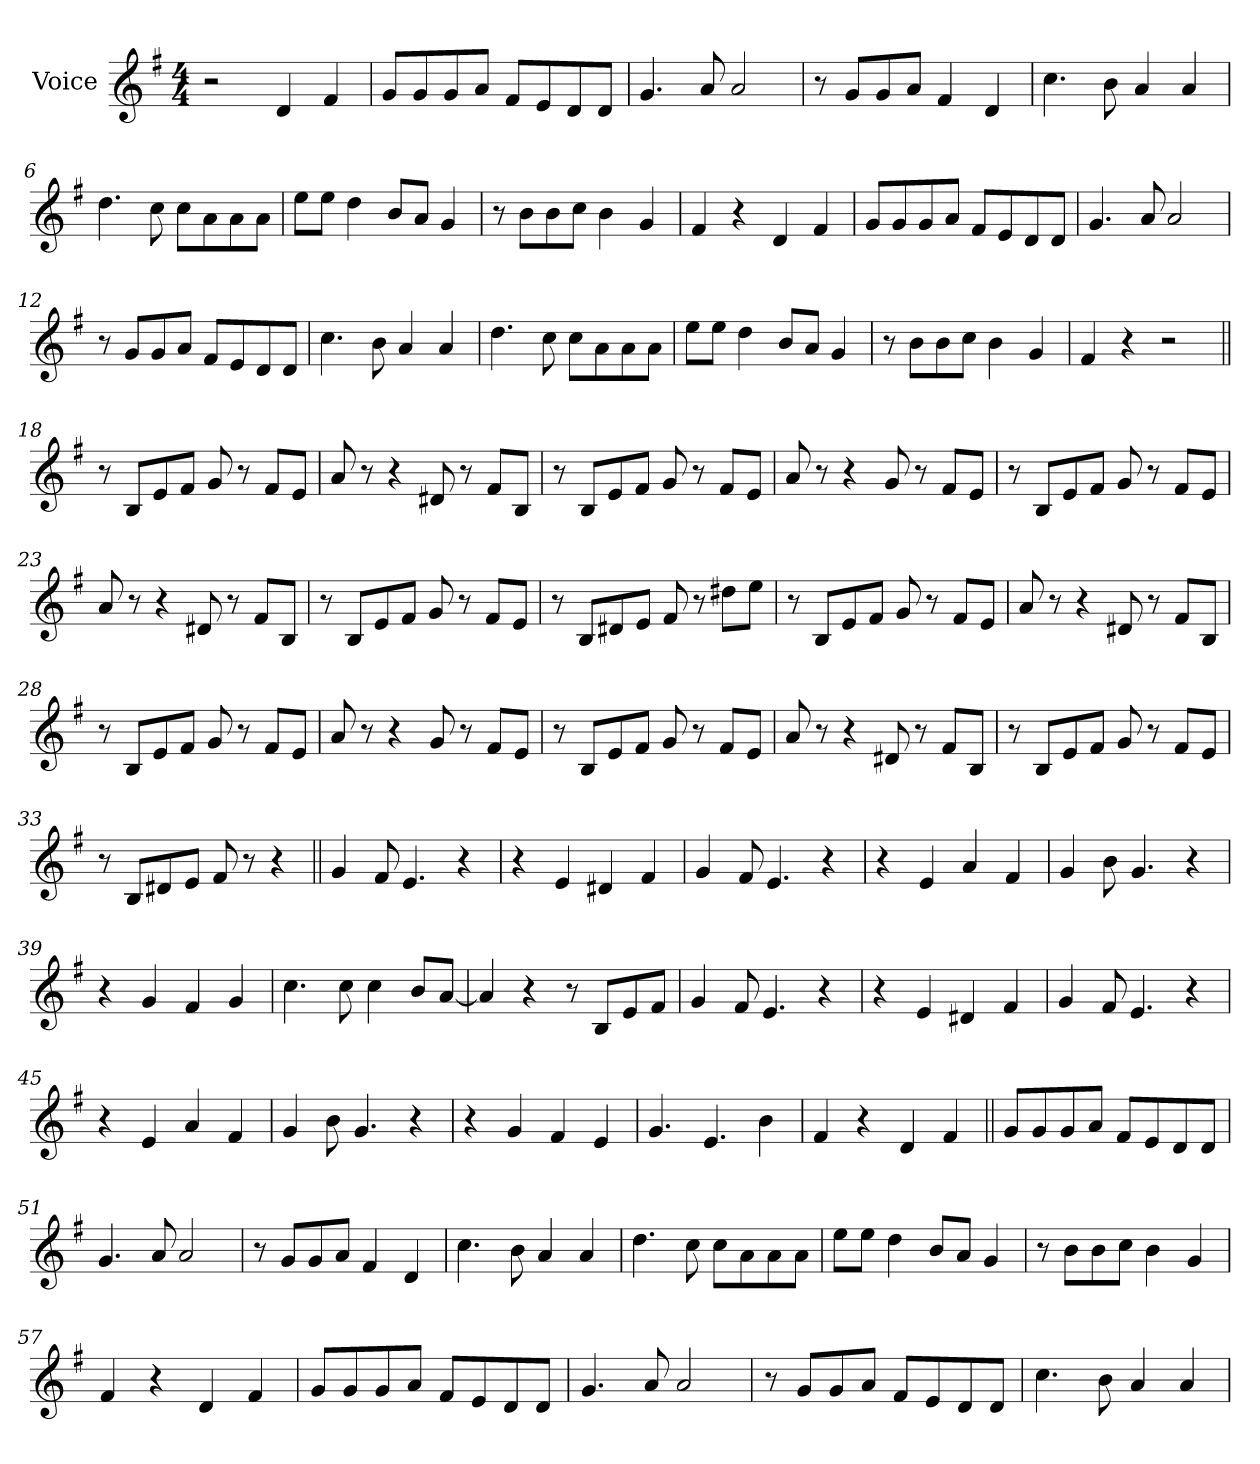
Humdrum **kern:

**kern
*part1
*staff1
*I"Voice
*I'Vc.
*clefG2
*k[f#]
*M4/4
*MM140
=1
2r
4d
4f#
=2
8gL
8g
8g
8aJ
8f#L
8e
8d
8dJ
=3
4.g
8a
2a
=4
8r
8gL
8g
8aJ
4f#
4d
=5
4.cc
8b
4a
4a
=6
4.dd
8cc
8ccL
8a
8a
8aJ
=7
8eeL
8eeJ
4dd
8bL
8aJ
4g
=8
8r
8bL
8b
8ccJ
4b
4g
=9
4f#
4r
4d
4f#
=10
8gL
8g
8g
8aJ
8f#L
8e
8d
8dJ
=11
4.g
8a
2a
=12
8r
8gL
8g
8aJ
8f#L
8e
8d
8dJ
=13
4.cc
8b
4a
4a
=14
4.dd
8cc
8ccL
8a
8a
8aJ
=15
8eeL
8eeJ
4dd
8bL
8aJ
4g
=16
8r
8bL
8b
8ccJ
4b
4g
=17
4f#
4r
2r
=18||
8r
8BL
8e
8f#J
8g
8r
8f#L
8eJ
=19
8a
8r
4r
8d#X
8r
8f#L
8BJ
=20
8r
8BL
8e
8f#J
8g
8r
8f#L
8eJ
=21
8a
8r
4r
8g
8r
8f#L
8eJ
=22
8r
8BL
8e
8f#J
8g
8r
8f#L
8eJ
=23
8a
8r
4r
8d#X
8r
8f#L
8BJ
=24
8r
8BL
8e
8f#J
8g
8r
8f#L
8eJ
=25
8r
8BL
8d#X
8eJ
8f#
8r
8dd#XL
8eeJ
=26
8r
8BL
8e
8f#J
8g
8r
8f#L
8eJ
=27
8a
8r
4r
8d#X
8r
8f#L
8BJ
=28
8r
8BL
8e
8f#J
8g
8r
8f#L
8eJ
=29
8a
8r
4r
8g
8r
8f#L
8eJ
=30
8r
8BL
8e
8f#J
8g
8r
8f#L
8eJ
=31
8a
8r
4r
8d#X
8r
8f#L
8BJ
=32
8r
8BL
8e
8f#J
8g
8r
8f#L
8eJ
=33
8r
8BL
8d#X
8eJ
8f#
8r
4r
=34||
4g
8f#
4.e
4r
=35
4r
4e
4d#X
4f#
=36
4g
8f#
4.e
4r
=37
4r
4e
4a
4f#
=38
4g
8b
4.g
4r
=39
4r
4g
4f#
4g
=40
4.cc
8cc
4cc
8bL
[8aJ
=41
4a]
4r
8r
8BL
8e
8f#J
=42
4g
8f#
4.e
4r
=43
4r
4e
4d#X
4f#
=44
4g
8f#
4.e
4r
=45
4r
4e
4a
4f#
=46
4g
8b
4.g
4r
=47
4r
4g
4f#
4e
=48
4.g
4.e
4b
=49
4f#
4r
4d
4f#
=50||
8gL
8g
8g
8aJ
8f#L
8e
8d
8dJ
=51
4.g
8a
2a
=52
8r
8gL
8g
8aJ
4f#
4d
=53
4.cc
8b
4a
4a
=54
4.dd
8cc
8ccL
8a
8a
8aJ
=55
8eeL
8eeJ
4dd
8bL
8aJ
4g
=56
8r
8bL
8b
8ccJ
4b
4g
=57
4f#
4r
4d
4f#
=58
8gL
8g
8g
8aJ
8f#L
8e
8d
8dJ
=59
4.g
8a
2a
=60
8r
8gL
8g
8aJ
8f#L
8e
8d
8dJ
=61
4.cc
8b
4a
4a
=
*-
